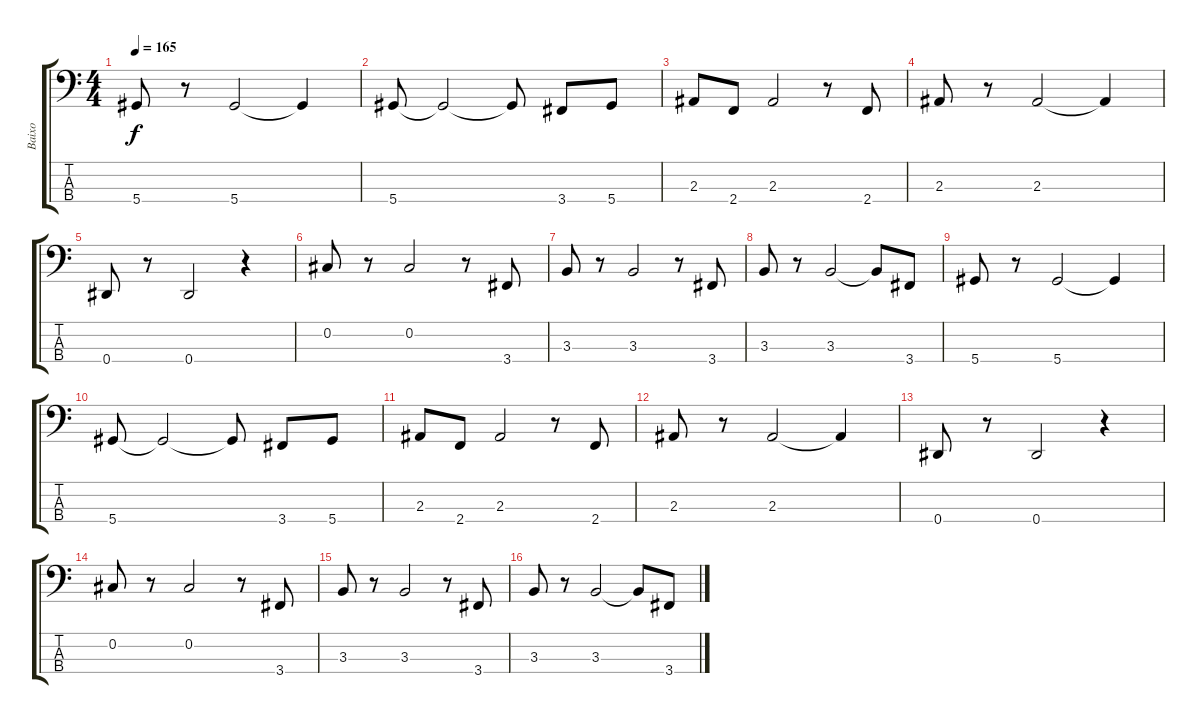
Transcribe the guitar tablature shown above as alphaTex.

\track ("Baixo" "Baixo") {instrument electricbassfinger}
\staff {score tabs}
\tuning (Gb2 Db2 Ab1 Eb1) {hide}
\ts (4 4)
\tempo 165
\clef f4
\ks c
5.4.8{dy f} r.8 5.4.2 5.4{t}.4 |
5.4.8 5.4{t}.2 5.4{t}.8 3.4.8 5.4.8 |
2.3.8 2.4.8 2.3.2 r.8 2.4.8 |
2.3.8 r.8 2.3.2 2.3{t}.4 |
0.4.8 r.8 0.4.2 r.4 |
0.2.8 r.8 0.2.2 r.8 3.4.8 |
3.3.8 r.8 3.3.2 r.8 3.4.8 |
3.3.8 r.8 3.3.2 3.3{t}.8 3.4.8 |
5.4.8 r.8 5.4.2 5.4{t}.4 |
5.4.8 5.4{t}.2 5.4{t}.8 3.4.8 5.4.8 |
2.3.8 2.4.8 2.3.2 r.8 2.4.8 |
2.3.8 r.8 2.3.2 2.3{t}.4 |
0.4.8 r.8 0.4.2 r.4 |
0.2.8 r.8 0.2.2 r.8 3.4.8 |
3.3.8 r.8 3.3.2 r.8 3.4.8 |
3.3.8 r.8 3.3.2 3.3{t}.8 3.4.8
